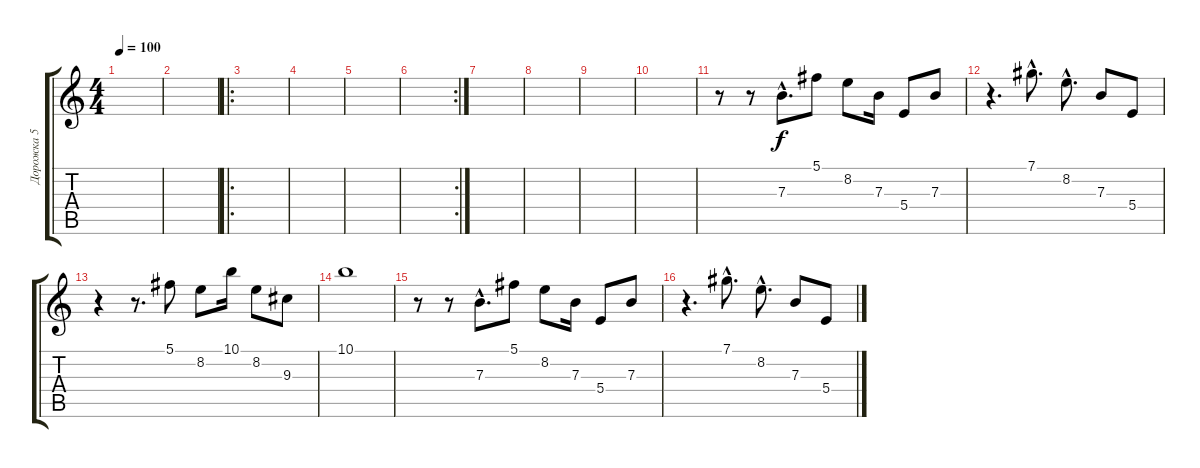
\track ("Дорожка 5" "Дорожка 5") {instrument electricguitarclean}
\staff {score tabs}
\tuning (Db4 Ab3 E3 B2 Gb2 B1) {hide}
\ts (4 4)
\tempo 100
\clef g2
\ks c
|
|
\ro
|
|
|
\rc 2
|
|
|
|
|
r.8 r.8 7.3{hac}.8{d} 5.1.8 8.2.8 7.3.16 5.4.8 7.3.8 |
r.4{d} 7.1{hac}.8{d} 8.2{hac}.8{d} 7.3.8 5.4.8 |
r.4 r.8{d} 5.1.8 8.2.8 10.1.16 8.2.8 9.3.8 |
10.1.1 |
r.8 r.8 7.3{hac}.8{d} 5.1.8 8.2.8 7.3.16 5.4.8 7.3.8 |
r.4{d} 7.1{hac}.8{d} 8.2{hac}.8{d} 7.3.8 5.4.8
